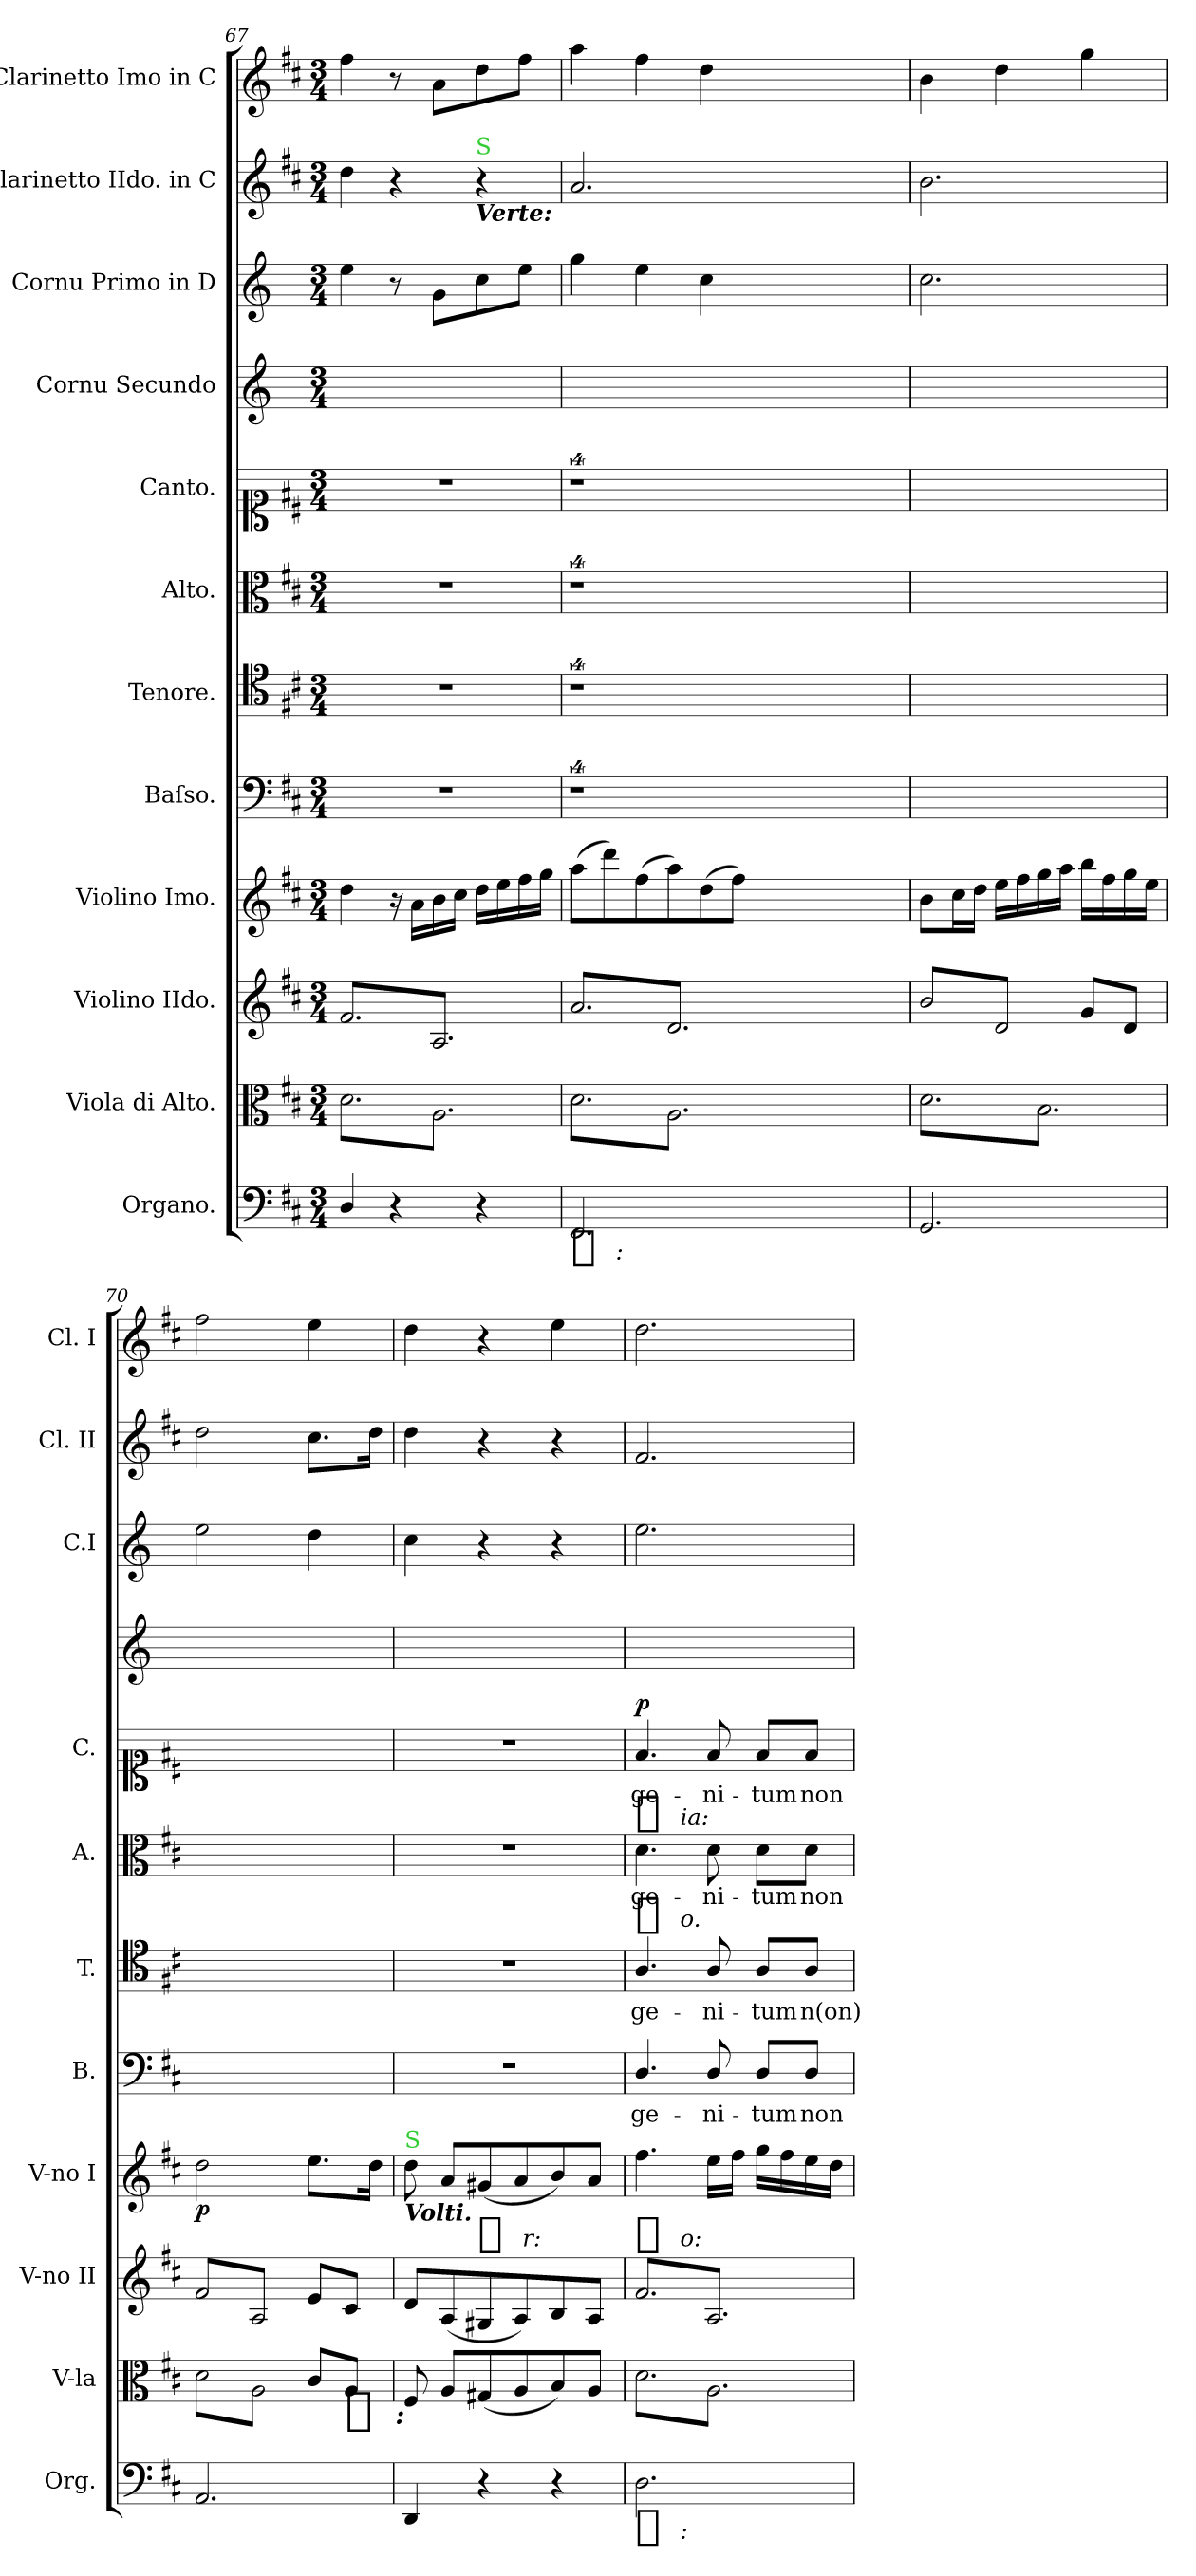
**kern	**dynam	**kern	**dynam	**kern	**dynam	**kern	**dynam	**kern	**text	**kern	**text	**dynam	**kern	**text	**dynam	**kern	**text	**dynam	**kern	**kern	**kern	**kern
*part12	*part12	*part11	*part11	*part10	*part10	*part9	*part9	*part8	*part8	*part7	*part7	*part7	*part6	*part6	*part6	*part5	*part5	*part5	*part4	*part3	*part2	*part1
*staff12	*staff12	*staff11	*staff11	*staff10	*staff10	*staff9	*staff9	*staff8	*staff8	*staff7	*staff7	*staff7	*staff6	*staff6	*staff6	*staff5	*staff5	*staff5	*staff4	*staff3	*staff2	*staff1
*I"Organo.	*	*I"Viola di Alto.	*	*I"Violino IIdo.	*	*I"Violino Imo.	*	*I"Baſso.	*	*I"Tenore.	*	*	*I"Alto.	*	*	*I"Canto.	*	*	*I"Cornu Secundo	*I"Cornu Primo in D	*I"Clarinetto IIdo. in C	*I"Clarinetto Imo in C
*I'Org.	*	*I'V-la	*	*I'V-no II	*	*I'V-no I	*	*I'B.	*	*I'T.	*	*	*I'A.	*	*	*I'C.	*	*	*	*I'C.I	*I'Cl. II	*I'Cl. I
*clefF4	*	*clefC3	*	*clefG2	*	*clefG2	*	*clefF4	*	*clefC4	*	*	*clefC3	*	*	*clefC1	*	*	*clefG2	*clefG2	*clefG2	*clefG2
*	*	*	*	*	*	*	*	*	*	*	*	*	*	*	*	*	*	*	*ITrd6c10	*ITrd6c10	*	*
*k[f#c#]	*	*k[f#c#]	*	*k[f#c#]	*	*k[f#c#]	*	*k[f#c#]	*	*k[f#c#]	*	*	*k[f#c#]	*	*	*k[f#c#]	*	*	*k[f#c#]	*k[f#c#]	*k[f#c#]	*k[f#c#]
*M3/4	*	*M3/4	*	*M3/4	*	*M3/4	*	*M3/4	*	*M3/4	*	*	*M3/4	*	*	*M3/4	*	*	*M3/4	*M3/4	*M3/4	*M3/4
=67	=67	=67	=67	=67	=67	=67	=67	=67	=67	=67	=67	=67	=67	=67	=67	=67	=67	=67	=67	=67	=67	=67
*	*	*tremolo	*	*	*	*	*	*	*	*	*	*	*	*	*	*	*	*	*	*	*	*
*	*	*	*	*tremolo	*	*	*	*	*	*	*	*	*	*	*	*	*	*	*	*	*	*
4D/	.	8d\L	.	8f#/L	.	4dd\	.	2.r	.	2.r	.	.	2.r	.	.	2.r	.	.	2.ryy	4f#\	4dd\	4ff#\
.	.	8A\	.	8A/	.	.	.	.	.	.	.	.	.	.	.	.	.	.	.	.	.	.
4r	.	8d\	.	8f#/	.	16r	.	.	.	.	.	.	.	.	.	.	.	.	.	8r	4r	8r
.	.	.	.	.	.	16a\LL	.	.	.	.	.	.	.	.	.	.	.	.	.	.	.	.
.	.	8A\	.	8A/	.	16b\	.	.	.	.	.	.	.	.	.	.	.	.	.	8A\L	.	8a\L
.	.	.	.	.	.	16cc#\JJ	.	.	.	.	.	.	.	.	.	.	.	.	.	.	.	.
!	!	!	!	!	!	!	!	!	!	!	!	!	!	!	!	!	!	!	!	!	!LO:TX:b:Bi:t=Verte&colon;	!
!	!	!	!	!	!	!	!	!	!	!	!	!	!	!	!	!	!	!	!	!	!LO:TX:a:color=limegreen:t=S	!
4r	.	8d\	.	8f#/	.	16dd\LL	.	.	.	.	.	.	.	.	.	.	.	.	.	8d\	4r	8dd\
.	.	.	.	.	.	16ee\	.	.	.	.	.	.	.	.	.	.	.	.	.	.	.	.
.	.	8A\J	.	8A/J	.	16ff#\	.	.	.	.	.	.	.	.	.	.	.	.	.	8f#\J	.	8ff#\J
.	.	.	.	.	.	16gg\JJ	.	.	.	.	.	.	.	.	.	.	.	.	.	.	.	.
=68	=68	=68	=68	=68	=68	=68	=68	=68	=68	=68	=68	=68	=68	=68	=68	=68	=68	=68	=68	=68	=68	=68
!	!LO:DY:b:t=%s &colon;	!	!	!	!	!	!	!	!	!	!	!	!	!	!	!	!	!	!	!	!	!
2.FF#/	fp	8d\L	.	8a/L	.	(>8aa\L	.	4%9r	.	4%9r	.	.	4%9r	.	.	4%9r	.	.	2.ryy	4a\	2.a/	4aa\
.	.	8A\	.	8d/	.	8ddd\)	.	.	.	.	.	.	.	.	.	.	.	.	.	.	.	.
.	.	8d\	.	8a/	.	(>8ff#\	.	.	.	.	.	.	.	.	.	.	.	.	.	4f#\	.	4ff#\
.	.	8A\	.	8d/	.	8aa\)	.	.	.	.	.	.	.	.	.	.	.	.	.	.	.	.
.	.	8d\	.	8a/	.	(>8dd\	.	.	.	.	.	.	.	.	.	.	.	.	.	4d\	.	4dd\
.	.	8A\J	.	8d/J	.	8ff#\J)	.	.	.	.	.	.	.	.	.	.	.	.	.	.	.	.
1.ryy	.	1.ryy	.	1.ryy	.	1.ryy	.	.	.	.	.	.	.	.	.	.	.	.	1.ryy	1.ryy	1.ryy	1.ryy
.	.	.	.	.	.	.	.	.	.	.	.	.	.	.	.	.	.	.	.	.	.	.
.	.	.	.	.	.	.	.	.	.	.	.	.	.	.	.	.	.	.	.	.	.	.
=69	=69	=69	=69	=69	=69	=69	=69	=69	=69	=69	=69	=69	=69	=69	=69	=69	=69	=69	=69	=69	=69	=69
2.GG/	.	8d\L	.	8b/L	.	8b\L	.	2.ryy	.	2.ryy	.	.	2.ryy	.	.	2.ryy	.	.	2.ryy	2.d\	2.b\	4b\
.	.	8B\	.	8d/	.	16cc#\L	.	.	.	.	.	.	.	.	.	.	.	.	.	.	.	.
.	.	.	.	.	.	16dd\JJ	.	.	.	.	.	.	.	.	.	.	.	.	.	.	.	.
.	.	8d\	.	8b/	.	16ee\LL	.	.	.	.	.	.	.	.	.	.	.	.	.	.	.	4dd\
.	.	.	.	.	.	16ff#\	.	.	.	.	.	.	.	.	.	.	.	.	.	.	.	.
.	.	8B\	.	8d/J	.	16gg\	.	.	.	.	.	.	.	.	.	.	.	.	.	.	.	.
*	*	*	*	*Xtremolo	*	*	*	*	*	*	*	*	*	*	*	*	*	*	*	*	*	*
.	.	.	.	.	.	16aa\JJ	.	.	.	.	.	.	.	.	.	.	.	.	.	.	.	.
.	.	8d\	.	8g/L	.	16bb\LL	.	.	.	.	.	.	.	.	.	.	.	.	.	.	.	4gg\
.	.	.	.	.	.	16ff#\	.	.	.	.	.	.	.	.	.	.	.	.	.	.	.	.
.	.	8B\J	.	8d/J	.	16gg\	.	.	.	.	.	.	.	.	.	.	.	.	.	.	.	.
.	.	.	.	.	.	16ee\JJ	.	.	.	.	.	.	.	.	.	.	.	.	.	.	.	.
=70	=70	=70	=70	=70	=70	=70	=70	=70	=70	=70	=70	=70	=70	=70	=70	=70	=70	=70	=70	=70	=70	=70
!	!	!	!	!	!	!	!LO:DY:b	!	!	!	!	!	!	!	!	!	!	!	!	!	!	!
*	*	*	*	*tremolo	*	*	*	*	*	*	*	*	*	*	*	*	*	*	*	*	*	*
2.AA/	.	8d\L	.	8f#/L	.	2dd\	p	2.ryy	.	2.ryy	.	.	2.ryy	.	.	2.ryy	.	.	2.ryy	2f#\	2dd\	2ff#\
.	.	8A\	.	8A/	.	.	.	.	.	.	.	.	.	.	.	.	.	.	.	.	.	.
.	.	8d\	.	8f#/	.	.	.	.	.	.	.	.	.	.	.	.	.	.	.	.	.	.
.	.	8A\J	.	8A/J	.	.	.	.	.	.	.	.	.	.	.	.	.	.	.	.	.	.
*	*	*	*	*Xtremolo	*	*	*	*	*	*	*	*	*	*	*	*	*	*	*	*	*	*
*	*	*Xtremolo	*	*	*	*	*	*	*	*	*	*	*	*	*	*	*	*	*	*	*	*
.	.	8c#/L	.	8e/L	.	8.ee\L	.	.	.	.	.	.	.	.	.	.	.	.	.	4e\	8.cc#\L	4ee\
.	.	8A/J	.	8c#/J	.	.	.	.	.	.	.	.	.	.	.	.	.	.	.	.	.	.
.	.	.	.	.	.	16dd\Jk	.	.	.	.	.	.	.	.	.	.	.	.	.	.	16dd\Jk	.
=71	=71	=71	=71	=71	=71	=71	=71	=71	=71	=71	=71	=71	=71	=71	=71	=71	=71	=71	=71	=71	=71	=71
!	!	!	!	!	!	!LO:TX:b:Bi:t=Volti.	!	!	!	!	!	!	!	!	!	!	!	!	!	!	!	!
!	!	!	!	!	!	!LO:TX:a:color=limegreen:t=S	!	!	!	!	!	!	!	!	!	!	!	!	!	!	!	!
!	!	!	!LO:DY:b:rj:t=%s &colon;	!	!	!	!	!	!	!	!	!	!	!	!	!	!	!	!	!	!	!
4DD/	.	8F#/	fp	8d/L	.	8dd\	.	2.r	.	2.r	.	.	2.r	.	.	2.r	.	.	2.ryy	4d\	4dd\	4dd\
.	.	8A/L	.	(<8A/	.	8a/L	.	.	.	.	.	.	.	.	.	.	.	.	.	.	.	.
!	!	!	!	!	!LO:DY:a:t=%s r&colon;	!	!	!	!	!	!	!	!	!	!	!	!	!	!	!	!	!
4r	.	(<8G#X/	.	8G#X/	mf	(<8g#X/	.	.	.	.	.	.	.	.	.	.	.	.	.	4r	4r	4r
.	.	8A/	.	8A/)	.	8a/	.	.	.	.	.	.	.	.	.	.	.	.	.	.	.	.
4r	.	8B/)	.	8B/	.	8b/)	.	.	.	.	.	.	.	.	.	.	.	.	.	4r	4r	4ee\
.	.	8A/J	.	8A/J	.	8a/J	.	.	.	.	.	.	.	.	.	.	.	.	.	.	.	.
=72	=72	=72	=72	=72	=72	=72	=72	=72	=72	=72	=72	=72	=72	=72	=72	=72	=72	=72	=72	=72	=72	=72
!	!LO:DY:b:t=%s &colon;	!	!	!	!LO:DY:a:t=%s o&colon;	!	!	!	!	!	!	!LO:DY:a:t=%s o.	!	!	!LO:DY:a:t=%s ia&colon;	!	!	!LO:DY:a	!	!	!	!
*	*	*tremolo	*	*	*	*	*	*	*	*	*	*	*	*	*	*	*	*	*	*	*	*
*	*	*	*	*tremolo	*	*	*	*	*	*	*	*	*	*	*	*	*	*	*	*	*	*
2.D\	fp	8d\L	.	8f#/L	p	4.ff#\	.	4.D/	ge-	4.A/	ge-	p	4.d\	ge-	p	4.f#/	ge-	p	2.ryy	2.f#\	2.f#/	2.dd\
.	.	8A\	.	8A/	.	.	.	.	.	.	.	.	.	.	.	.	.	.	.	.	.	.
.	.	8d\	.	8f#/	.	.	.	.	.	.	.	.	.	.	.	.	.	.	.	.	.	.
.	.	8A\	.	8A/	.	16ee\LL	.	8D/	-ni-	8A/	-ni-	.	8d\	-ni-	.	8f#/	-ni-	.	.	.	.	.
.	.	.	.	.	.	16ff#\JJ	.	.	.	.	.	.	.	.	.	.	.	.	.	.	.	.
.	.	8d\	.	8f#/	.	16gg\LL	.	8D/L	-tum	8A/L	-tum	.	8d\L	-tum	.	8f#/L	-tum	.	.	.	.	.
.	.	.	.	.	.	16ff#\	.	.	.	.	.	.	.	.	.	.	.	.	.	.	.	.
.	.	8A\J	.	8A/J	.	16ee\	.	8D/J	non	8A/J	n(on)	.	8d\J	non	.	8f#/J	non	.	.	.	.	.
*	*	*	*	*Xtremolo	*	*	*	*	*	*	*	*	*	*	*	*	*	*	*	*	*	*
*	*	*Xtremolo	*	*	*	*	*	*	*	*	*	*	*	*	*	*	*	*	*	*	*	*
.	.	.	.	.	.	16dd\JJ	.	.	.	.	.	.	.	.	.	.	.	.	.	.	.	.
.	.	.	.	.	.	.	.	.	.	.	.	.	.	.	.	.	.	.	.	.	.	.
.	.	.	.	.	.	.	.	.	.	.	.	.	.	.	.	.	.	.	.	.	.	.
.	.	.	.	.	.	.	.	.	.	.	.	.	.	.	.	.	.	.	.	.	.	.
=	=	=	=	=	=	=	=	=	=	=	=	=	=	=	=	=	=	=	=	=	=	=
*-	*-	*-	*-	*-	*-	*-	*-	*-	*-	*-	*-	*-	*-	*-	*-	*-	*-	*-	*-	*-	*-	*-
